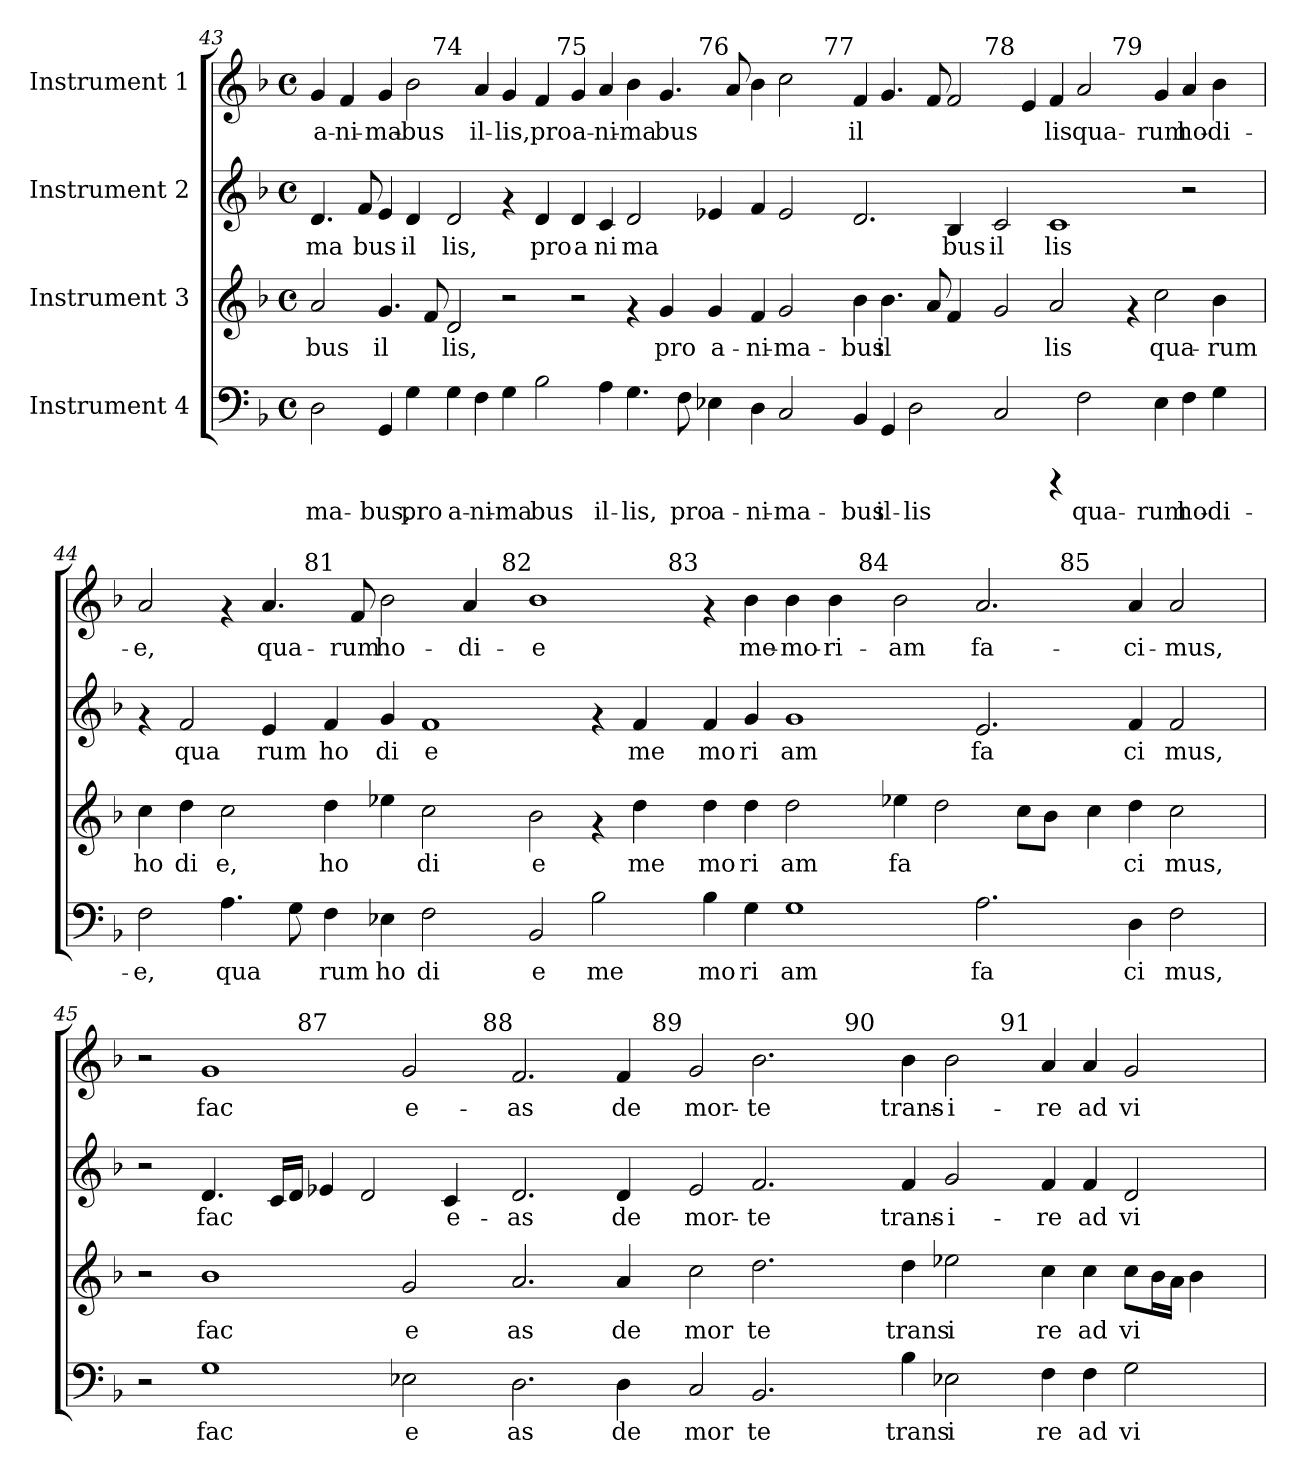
**kern	**text	**kern	**text	**kern	**text	**kern	**text
*part4	*part4	*part3	*part3	*part2	*part2	*part1	*part1
*staff4	*staff4	*staff3	*staff3	*staff2	*staff2	*staff1	*staff1
*I"Instrument 4	*	*I"Instrument 3	*	*I"Instrument 2	*	*I"Instrument 1	*
!!LO:LB:g=z
*clefF4	*	*clefG2	*	*clefG2	*	*clefG2	*
*k[b-]	*	*k[b-]	*	*k[b-]	*	*k[b-]	*
*F:	*	*F:	*	*F:	*	*F:	*
*M4/4	*	*M4/4	*	*M4/4	*	*M4/4	*
*met(c)	*	*met(c)	*	*met(c)	*	*met(c)	*
=43	=43	=43	=43	=43	=43	=43	=43
!	!LO:LY:b	!	!LO:LY:b	!	!LO:LY:b	!	!LO:LY:b
*	*	*	*	*	*	*^	*
*	*	*	*	*	*	*	*^	*
*	*	*	*	*	*	*	*	*^	*
*	*	*	*	*	*	*	*	*	*^	*
2D\	-ma-	2a/	-bus	4.d/	-ma	4g/	2ryy	1ryy	1ryy	1ryy	a-
!	!	!	!	!	!	!	!	!	!	!	!LO:LY:b
.	.	.	.	.	.	4f/	.	.	.	.	-ni-
!	!	!	!	!	!LO:LY:b	!	!	!	!	!	!
.	.	.	.	8f/	bus	.	.	.	.	.	.
!	!LO:LY:b	!	!LO:LY:b	!	!LO:LY:b	!	!	!	!	!	!LO:LY:b
4GG/	-bus,	4.g/	il-	4e/	.	4g/	4ryy	.	.	.	-ma-
!	!LO:LY:b	!	!	!	!LO:LY:b	!	!	!	!	!	!LO:LY:b
4G\	pro	.	.	4d/	il	2b-\	8ryy	.	.	.	-bus
!	!	!	!LO:LY:b	!	!	!	!	!	!	!	!
.	.	8f/	--	.	.	.	32ryy	.	.	.	.
!	!	!	!	!	!	!	!LO:TX:a:t=74	!	!	!	!
.	.	.	.	.	.	.	1ryy	.	.	.	.
!	!LO:LY:b	!	!LO:LY:b	!	!LO:LY:b	!	!	!	!	!	!
4G\	a-	2d/	-lis,	2d/	lis,	.	.	1ryy	1ryy	1ryy	.
!	!LO:LY:b	!	!	!	!	!	!	!	!	!	!LO:LY:b
4F\	-ni-	.	.	.	.	4a/	.	.	.	.	il-
!	!LO:LY:b	!	!	!	!	!	!	!	!	!	!LO:LY:b
4G\	-ma-	2r	.	4rf	.	4g/	.	.	.	.	-lis,
!	!LO:LY:b	!	!	!	!LO:LY:b	!	!	!	!	!	!LO:LY:b
2B-\	-bus	.	.	4d/	pro	4f/	.	.	.	.	pro
!	!	!	!	!	!	!	!LO:TX:a:t=75	!	!	!	!
.	.	.	.	.	.	.	1ryy	.	.	.	.
!	!	!	!	!	!LO:LY:b	!	!	!	!	!	!LO:LY:b
.	.	2r	.	4d/	a	4g/	.	2ryy	1ryy	1ryy	a-
!	!LO:LY:b	!	!	!	!LO:LY:b	!	!	!	!	!	!LO:LY:b
4A\	il-	.	.	4c/	ni	4a/	.	.	.	.	-ni-
!	!LO:LY:b	!	!	!	!LO:LY:b	!	!	!	!	!	!LO:LY:b
4.G\	-lis,	4rf	.	2d/	ma	4b-\	.	4ryy	.	.	-ma-
!	!	!	!LO:LY:b	!	!	!	!	!	!	!	!LO:LY:b
.	.	4g/	pro	.	.	4.g/	.	8ryy	.	.	-bus
!	!LO:LY:b	!	!	!	!	!	!	!	!	!	!
8F\	pro	.	.	.	.	.	.	16ryy	.	.	.
.	.	.	.	.	.	.	1ryy	.	.	.	.
.	.	.	.	.	.	.	.	64ryy	.	.	.
!	!	!	!	!	!	!	!	!LO:TX:a:t=76	!	!	!
.	.	.	.	.	.	.	.	1ryy	.	.	.
!	!LO:LY:b	!	!LO:LY:b	!	!LO:LY:b	!	!	!	!	!	!
4E-X\	a-	4g/	a-	4e-X/	.	.	.	.	2ryy	1ryy	.
!	!	!	!	!	!	!	!	!	!	!	!LO:LY:b
.	.	.	.	.	.	8a/	.	.	.	.	.
!	!LO:LY:b	!	!LO:LY:b	!	!LO:LY:b	!	!	!	!	!	!LO:LY:b
4D\	-ni-	4f/	-ni-	4f/	.	4b-\	.	.	.	.	.
!	!LO:LY:b	!	!LO:LY:b	!	!LO:LY:b	!	!	!	!	!	!LO:LY:b
2C/	-ma-	2g/	-ma-	2e-/	.	2cc\	.	.	4ryy	.	.
.	.	.	.	.	.	.	.	.	16..ryy	.	.
!	!	!	!	!	!	!	!	!	!LO:TX:a:t=77	!	!
.	.	.	.	.	.	.	.	.	1ryy	.	.
.	.	.	.	.	.	.	1ryy	.	.	.	.
.	.	.	.	.	.	.	.	1ryy	.	.	.
!	!LO:LY:b	!	!LO:LY:b	!	!LO:LY:b	!	!	!	!	!	!LO:LY:b
4BB-/	-bus	4b-\	-bus	2.d/	.	4f/	.	.	.	1ryy	il-
!	!LO:LY:b	!	!LO:LY:b	!	!	!	!	!	!	!	!LO:LY:b
4GG/	il-	4.b-\	il-	.	.	4.g/	.	.	.	.	--
!	!LO:LY:b	!	!	!	!	!	!	!	!	!	!
2D\	-lis	.	.	.	.	.	.	.	.	.	.
!	!	!	!LO:LY:b	!	!	!	!	!	!	!	!LO:LY:b
.	.	8a/	--	.	.	8f/	.	.	.	.	--
!	!	!	!LO:LY:b	!	!LO:LY:b	!	!	!	!	!	!LO:LY:b
.	.	4f/	--	4B-/	bus	2f/	.	.	.	.	--
.	.	.	.	.	.	.	.	.	1ryy	.	.
.	.	.	.	.	.	.	1ryy	.	.	.	.
!	!	!	!	!	!	!	!	!LO:TX:a:t=78	!	!	!
.	.	.	.	.	.	.	.	1ryy	.	.	.
!	!LO:LY:b	!	!LO:LY:b	!	!LO:LY:b	!	!	!	!	!	!
2C/	.	2g/	--	2c/	il	.	.	.	.	2...ryy	.
!	!	!	!	!	!	!	!	!	!	!	!LO:LY:b
.	.	.	.	.	.	4e/	.	.	.	.	--
!	!	!	!LO:LY:b	!	!LO:LY:b	!	!	!	!	!	!LO:LY:b
4rCCC	.	2a/	-lis	1c	lis	4f/	.	.	.	.	-lis
!	!LO:LY:b	!	!	!	!	!	!	!	!	!	!LO:LY:b
2F\	qua-	.	.	.	.	2a/	.	.	.	.	qua-
.	.	.	.	.	.	.	.	.	1ryy	.	.
.	.	.	.	.	.	.	1ryy	.	.	.	.
!	!	!	!	!	!	!	!	!	!	!LO:TX:a:t=79	!
.	.	.	.	.	.	.	.	.	.	1ryy	.
.	.	.	.	.	.	.	.	1ryy	.	.	.
.	.	4rf	.	.	.	.	.	.	.	.	.
!	!LO:LY:b	!	!LO:LY:b	!	!	!	!	!	!	!	!LO:LY:b
4E-\	-rum	2cc\	qua-	.	.	4g/	.	.	.	.	-rum
!	!LO:LY:b	!	!	!	!	!	!	!	!	!	!LO:LY:b
4F\	ho-	.	.	2r	.	4a/	.	.	.	.	ho-
!	!LO:LY:b	!	!LO:LY:b	!	!	!	!	!	!	!	!LO:LY:b
4G\	-di-	4b-\	-rum	.	.	4b-\	.	.	.	.	-di-
.	.	.	.	.	.	.	.	.	8ryy	.	.
.	.	.	.	.	.	.	16.ryy	.	.	.	.
.	.	.	.	.	.	.	.	.	.	16ryy	.
.	.	.	.	.	.	.	.	32.ryy	.	.	.
.	.	.	.	.	.	.	.	.	64ryy	.	.
!!LO:LB:g=z
=44	=44	=44	=44	=44	=44	=44	=44	=44	=44	=44	=44
!	!LO:LY:b	!	!LO:LY:b	!	!	!	!	!	!	!	!LO:LY:b
*	*	*	*	*	*	*	*	*	*v	*v	*
2F\	-e,	4cc\	ho	4rf	.	2a/	2ryy	1ryy	1ryy	-e,
!	!	!	!LO:LY:b	!	!LO:LY:b	!	!	!	!	!
.	.	4dd\	di	2f/	qua	.	.	.	.	.
!	!LO:LY:b	!	!LO:LY:b	!	!	!	!	!	!	!
4.A\	qua	2cc\	e,	.	.	4rf	4ryy	.	.	.
!	!	!	!	!	!LO:LY:b	!	!	!	!	!LO:LY:b
.	.	.	.	4e/	rum	4.a/	8ryy	.	.	qua-
!	!LO:LY:b	!	!	!	!	!	!	!	!	!
8G\	.	.	.	.	.	.	32.ryy	.	.	.
!	!	!	!	!	!	!	!LO:TX:a:t=81	!	!	!
.	.	.	.	.	.	.	1ryy	.	.	.
!	!LO:LY:b	!	!LO:LY:b	!	!LO:LY:b	!	!	!	!	!
4F\	rum	4dd\	ho	4f/	ho	.	.	2ryy	1ryy	.
!	!	!	!	!	!	!	!	!	!	!LO:LY:b
.	.	.	.	.	.	8f/	.	.	.	-rum
!	!LO:LY:b	!	!LO:LY:b	!	!LO:LY:b	!	!	!	!	!LO:LY:b
4E-X\	ho	4ee-\	.	4g/	di	2b-\	.	.	.	ho-
!	!LO:LY:b	!	!LO:LY:b	!	!LO:LY:b	!	!	!	!	!
2F\	di	2cc\	di	1f	e	.	.	4ryy	.	.
!	!	!	!	!	!	!	!	!	!	!LO:LY:b
.	.	.	.	.	.	4a/	.	8ryy	.	-di-
.	.	.	.	.	.	.	.	32ryy	.	.
!	!	!	!	!	!	!	!	!LO:TX:a:t=82	!	!
.	.	.	.	.	.	.	.	1ryy	.	.
.	.	.	.	.	.	.	1ryy	.	.	.
!	!LO:LY:b	!	!LO:LY:b	!	!	!	!	!	!	!LO:LY:b
2BB-/	e	2b-\	e	.	.	1b-	.	.	2ryy	-e
!	!LO:LY:b	!	!	!	!	!	!	!	!	!
2B-\	me	4rf	.	4rf	.	.	.	.	4ryy	.
!	!	!	!LO:LY:b	!	!LO:LY:b	!	!	!	!	!
.	.	4dd\	me	4f/	me	.	.	.	8ryy	.
.	.	.	.	.	.	.	.	.	64ryy	.
!	!	!	!	!	!	!	!	!	!LO:TX:a:t=83	!
.	.	.	.	.	.	.	.	.	1ryy	.
.	.	.	.	.	.	.	.	1ryy	.	.
.	.	.	.	.	.	.	1ryy	.	.	.
!	!LO:LY:b	!	!LO:LY:b	!	!LO:LY:b	!	!	!	!	!
4B-\	mo	4dd\	mo	4f/	mo	4rf	.	.	.	.
!	!LO:LY:b	!	!LO:LY:b	!	!LO:LY:b	!	!	!	!	!LO:LY:b
4G\	ri	4dd\	ri	4g/	ri	4b-\	.	.	.	me-
!	!LO:LY:b	!	!LO:LY:b	!	!LO:LY:b	!	!	!	!	!LO:LY:b
1G	am	2dd\	am	1g	am	4b-\	.	.	.	-mo-
!	!	!	!	!	!	!	!	!	!	!LO:LY:b
.	.	.	.	.	.	4b-\	.	.	.	-ri-
!	!	!	!	!	!	!	!	!	!LO:TX:a:t=84	!
.	.	.	.	.	.	.	.	.	1ryy	.
.	.	.	.	.	.	.	.	1ryy	.	.
.	.	.	.	.	.	.	1ryy	.	.	.
!	!	!	!LO:LY:b	!	!	!	!	!	!	!LO:LY:b
.	.	4ee-X\	fa	.	.	2b-\	.	.	.	-am
!	!	!	!LO:LY:b	!	!	!	!	!	!	!
.	.	2dd\	.	.	.	.	.	.	.	.
!	!LO:LY:b	!	!	!	!LO:LY:b	!	!	!	!	!LO:LY:b
2.A\	fa	.	.	2.e/	fa	2.a/	.	.	.	fa-
!	!	!	!LO:LY:b	!	!	!	!	!	!	!
.	.	8cc\L	.	.	.	.	.	.	.	.
!	!	!	!LO:LY:b	!	!	!	!	!	!	!
.	.	8b-\J	.	.	.	.	.	.	.	.
.	.	.	.	.	.	.	.	.	1ryy	.
!	!	!	!	!	!	!	!	!LO:TX:a:t=85	!	!
.	.	.	.	.	.	.	.	1ryy	.	.
.	.	.	.	.	.	.	1ryy	.	.	.
!	!	!	!LO:LY:b	!	!	!	!	!	!	!
.	.	4cc\	.	.	.	.	.	.	.	.
!	!LO:LY:b	!	!LO:LY:b	!	!LO:LY:b	!	!	!	!	!LO:LY:b
4D\	ci	4dd\	ci	4f/	ci	4a/	.	.	.	-ci-
!	!LO:LY:b	!	!LO:LY:b	!	!LO:LY:b	!	!	!	!	!LO:LY:b
2F\	mus,	2cc\	mus,	2f/	mus,	2a/	.	.	.	-mus,
.	.	.	.	.	.	.	.	.	16..ryy	.
.	.	.	.	.	.	.	.	16.ryy	.	.
.	.	.	.	.	.	.	16ryy	.	.	.
.	.	.	.	.	.	.	64ryy	.	.	.
!!LO:LB:g=z
=45	=45	=45	=45	=45	=45	=45	=45	=45	=45	=45
*	*	*	*	*	*	*	*	*	*^	*
2r	.	2r	.	2r	.	2r	2ryy	1ryy	1ryy	1ryy	.
!	!LO:LY:b	!	!LO:LY:b	!	!LO:LY:b	!	!	!	!	!	!LO:LY:b
1G	fac	1b-	fac	4.d/	fac	1g	4ryy	.	.	.	fac
.	.	.	.	.	.	.	8ryy	.	.	.	.
!	!	!	!	!	!LO:LY:b	!	!	!	!	!	!
.	.	.	.	16c/L	.	.	16ryy	.	.	.	.
!	!	!	!	!	!LO:LY:b	!	!	!	!	!	!
.	.	.	.	16d/J	.	.	64ryy	.	.	.	.
!	!	!	!	!	!	!	!LO:TX:a:t=87	!	!	!	!
.	.	.	.	.	.	.	1ryy	.	.	.	.
!	!	!	!	!	!LO:LY:b	!	!	!	!	!	!
.	.	.	.	4e-/	.	.	.	2ryy	1ryy	1ryy	.
!	!	!	!	!	!LO:LY:b	!	!	!	!	!	!
.	.	.	.	2d/	.	.	.	.	.	.	.
!	!LO:LY:b	!	!LO:LY:b	!	!	!	!	!	!	!	!LO:LY:b
2E-\	e	2g/	e	.	.	2g/	.	4ryy	.	.	e-
!	!	!	!	!	!LO:LY:b	!	!	!	!	!	!
.	.	.	.	4c/	e-	.	.	8ryy	.	.	.
.	.	.	.	.	.	.	.	32ryy	.	.	.
!	!	!	!	!	!	!	!	!LO:TX:a:t=88	!	!	!
.	.	.	.	.	.	.	.	1ryy	.	.	.
.	.	.	.	.	.	.	1ryy	.	.	.	.
!	!LO:LY:b	!	!LO:LY:b	!	!LO:LY:b	!	!	!	!	!	!LO:LY:b
2.D\	as	2.a/	as	2.d/	-as	2.f/	.	.	2ryy	1ryy	-as
.	.	.	.	.	.	.	.	.	4ryy	.	.
!	!LO:LY:b	!	!LO:LY:b	!	!LO:LY:b	!	!	!	!	!	!LO:LY:b
4D\	de	4a/	de	4d/	de	4f/	.	.	8ryy	.	de
.	.	.	.	.	.	.	.	.	64ryy	.	.
!	!	!	!	!	!	!	!	!	!LO:TX:a:t=89	!	!
.	.	.	.	.	.	.	.	.	1ryy	.	.
.	.	.	.	.	.	.	.	1ryy	.	.	.
.	.	.	.	.	.	.	1ryy	.	.	.	.
!	!LO:LY:b	!	!LO:LY:b	!	!LO:LY:b	!	!	!	!	!	!LO:LY:b
2C/	mor	2cc\	mor	2e-/	mor-	2g/	.	.	.	2ryy	mor-
!	!LO:LY:b	!	!LO:LY:b	!	!LO:LY:b	!	!	!	!	!	!LO:LY:b
2.BB-/	te	2.dd\	te	2.f/	-te	2.b-\	.	.	.	4ryy	-te
.	.	.	.	.	.	.	.	.	.	8ryy	.
.	.	.	.	.	.	.	.	.	.	32.ryy	.
.	.	.	.	.	.	.	.	.	1ryy	.	.
.	.	.	.	.	.	.	.	1ryy	.	.	.
!	!	!	!	!	!	!	!	!	!	!LO:TX:a:t=90	!
.	.	.	.	.	.	.	.	.	.	1ryy	.
.	.	.	.	.	.	.	1ryy	.	.	.	.
!	!LO:LY:b	!	!LO:LY:b	!	!LO:LY:b	!	!	!	!	!	!LO:LY:b
4B-\	trans	4dd\	trans	4f/	trans-	4b-\	.	.	.	.	trans-
!	!LO:LY:b	!	!LO:LY:b	!	!LO:LY:b	!	!	!	!	!	!LO:LY:b
2E-X\	i	2ee-\	i	2g/	-i-	2b-\	.	.	.	.	-i-
!	!	!	!	!	!	!	!	!	!LO:TX:a:t=91	!	!
.	.	.	.	.	.	.	.	.	1ryy	.	.
.	.	.	.	.	.	.	.	1ryy	.	.	.
.	.	.	.	.	.	.	.	.	.	1ryy	.
.	.	.	.	.	.	.	1ryy	.	.	.	.
!	!LO:LY:b	!	!LO:LY:b	!	!LO:LY:b	!	!	!	!	!	!LO:LY:b
4F\	re	4cc\	re	4f/	-re	4a/	.	.	.	.	-re
!	!LO:LY:b	!	!LO:LY:b	!	!LO:LY:b	!	!	!	!	!	!LO:LY:b
4F\	ad	4cc\	ad	4f/	ad	4a/	.	.	.	.	ad
!	!LO:LY:b	!	!LO:LY:b	!	!LO:LY:b	!	!	!	!	!	!LO:LY:b
2G\	vi	8cc\L	vi	2d/	vi-	2g/	.	.	.	.	vi-
!	!	!	!LO:LY:b	!	!	!	!	!	!	!	!
.	.	16b-\	.	.	.	.	.	.	.	.	.
!	!	!	!LO:LY:b	!	!	!	!	!	!	!	!
.	.	16a\J	.	.	.	.	.	.	.	.	.
!	!	!	!LO:LY:b	!	!	!	!	!	!	!	!
.	.	4b-\	.	.	.	.	.	.	.	.	.
.	.	.	.	.	.	.	.	.	16..ryy	.	.
.	.	.	.	.	.	.	.	16.ryy	.	.	.
.	.	.	.	.	.	.	.	.	.	16ryy	.
.	.	.	.	.	.	.	32.ryy	.	.	.	.
.	.	.	.	.	.	.	.	.	.	64ryy	.
*	*	*	*	*	*	*v	*v	*v	*v	*v	*
=	=	=	=	=	=	=	=
*-	*-	*-	*-	*-	*-	*-	*-
